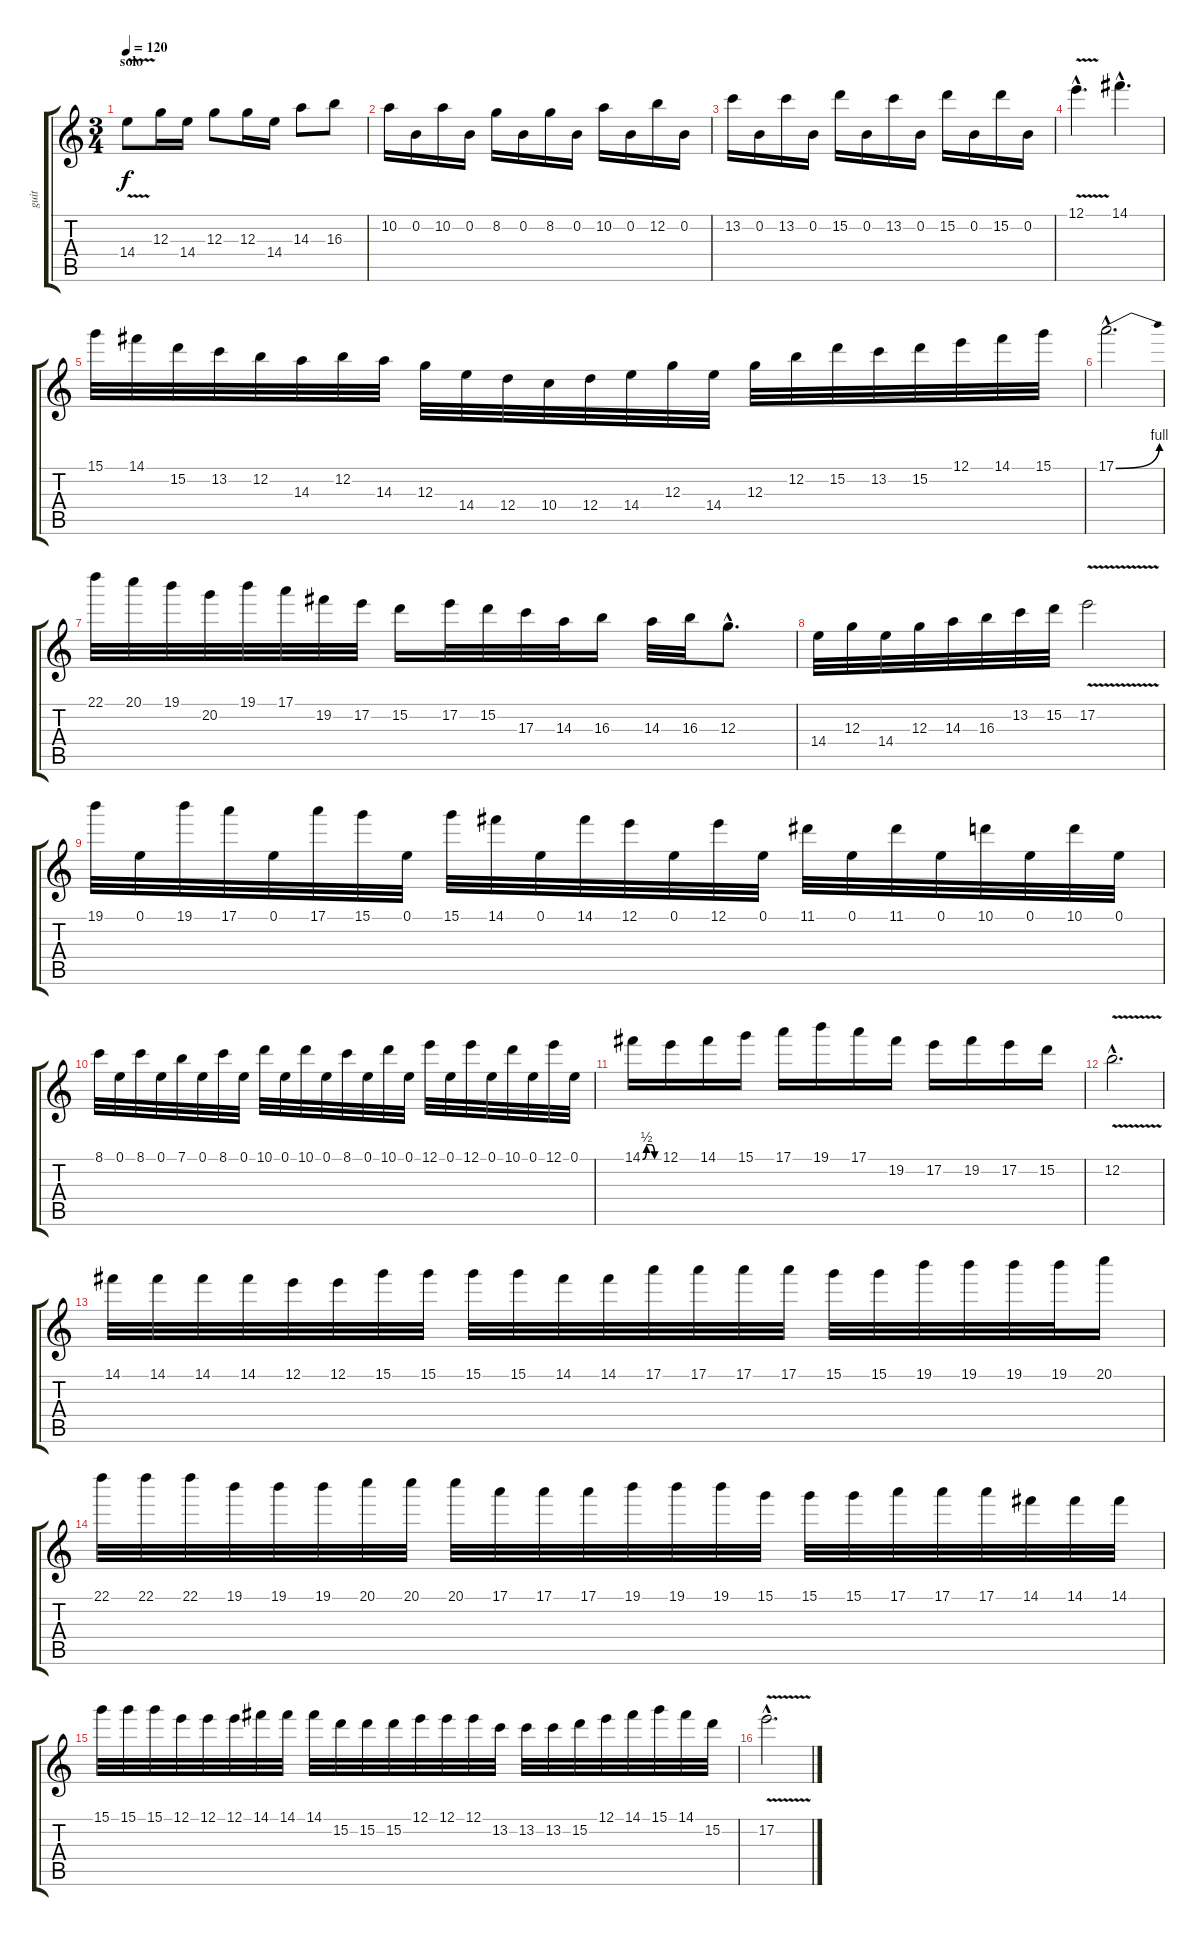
\track ("guit" "guit") {instrument distortionguitar}
\staff {score tabs}
\tuning (E4 B3 G3 D3 A2 E2) {hide}
\ts (3 4)
\section ("" "solo")
\tempo 120
\clef g2
\ks c
14.4{v}.8{dy f} 12.3.16 14.4.16 12.3.8 12.3.16 14.4.16 14.3.8 16.3.8 |
10.2.16 0.2.16 10.2.16 0.2.16 8.2.16 0.2.16 8.2.16 0.2.16 10.2.16 0.2.16 12.2.16 0.2.16 |
13.2.16 0.2.16 13.2.16 0.2.16 15.2.16 0.2.16 13.2.16 0.2.16 15.2.16 0.2.16 15.2.16 0.2.16 |
12.1{v hac}.4{d} 14.1{hac}.4{d} |
15.1.32 14.1.32 15.2.32 13.2.32 12.2.32 14.3.32 12.2.32 14.3.32 12.3.32 14.4.32 12.4.32 10.4.32 12.4.32 14.4.32 12.3.32 14.4.32 12.3.32 12.2.32 15.2.32 13.2.32 15.2.32 12.1.32 14.1.32 15.1.32 |
17.1{be (bend 0 0 60 4) hac}.2{d} |
22.1.32 20.1.32 19.1.32 20.2.32 19.1.32 17.1.32 19.2.32 17.2.32 15.2.16 17.2.32 15.2.32 17.3.32 14.3.32 16.3.16 14.3.32 16.3.32 12.3{hac}.8{d} |
14.4.32 12.3.32 14.4.32 12.3.32 14.3.32 16.3.32 13.2.32 15.2.32 17.2{v}.2 |
19.1.32 0.1.32 19.1.32 17.1.32 0.1.32 17.1.32 15.1.32 0.1.32 15.1.32 14.1.32 0.1.32 14.1.32 12.1.32 0.1.32 12.1.32 0.1.32 11.1.32 0.1.32 11.1.32 0.1.32 10.1.32 0.1.32 10.1.32 0.1.32 |
8.1.32 0.1.32 8.1.32 0.1.32 7.1.32 0.1.32 8.1.32 0.1.32 10.1.32 0.1.32 10.1.32 0.1.32 8.1.32 0.1.32 10.1.32 0.1.32 12.1.32 0.1.32 12.1.32 0.1.32 10.1.32 0.1.32 12.1.32 0.1.32 |
14.1{be (custom 0 0 15 2 30 2 45 0 60 0)}.16 12.1.16 14.1.16 15.1.16 17.1.16 19.1.16 17.1.16 19.2.16 17.2.16 19.2.16 17.2.16 15.2.16 |
12.2{v hac}.2{d} |
14.1.32 14.1.32 14.1.32 14.1.32 12.1.32 12.1.32 15.1.32 15.1.32 15.1.32 15.1.32 14.1.32 14.1.32 17.1.32 17.1.32 17.1.32 17.1.32 15.1.32 15.1.32 19.1.32 19.1.32 19.1.32 19.1.32 20.1.16 |
22.1.32 22.1.32 22.1.32 19.1.32 19.1.32 19.1.32 20.1.32 20.1.32 20.1.32 17.1.32 17.1.32 17.1.32 19.1.32 19.1.32 19.1.32 15.1.32 15.1.32 15.1.32 17.1.32 17.1.32 17.1.32 14.1.32 14.1.32 14.1.32 |
15.1.32 15.1.32 15.1.32 12.1.32 12.1.32 12.1.32 14.1.32 14.1.32 14.1.32 15.2.32 15.2.32 15.2.32 12.1.32 12.1.32 12.1.32 13.2.32 13.2.32 13.2.32 15.2.32 12.1.32 14.1.32 15.1.32 14.1.32 15.2.32 |
17.2{v hac}.2{d}
